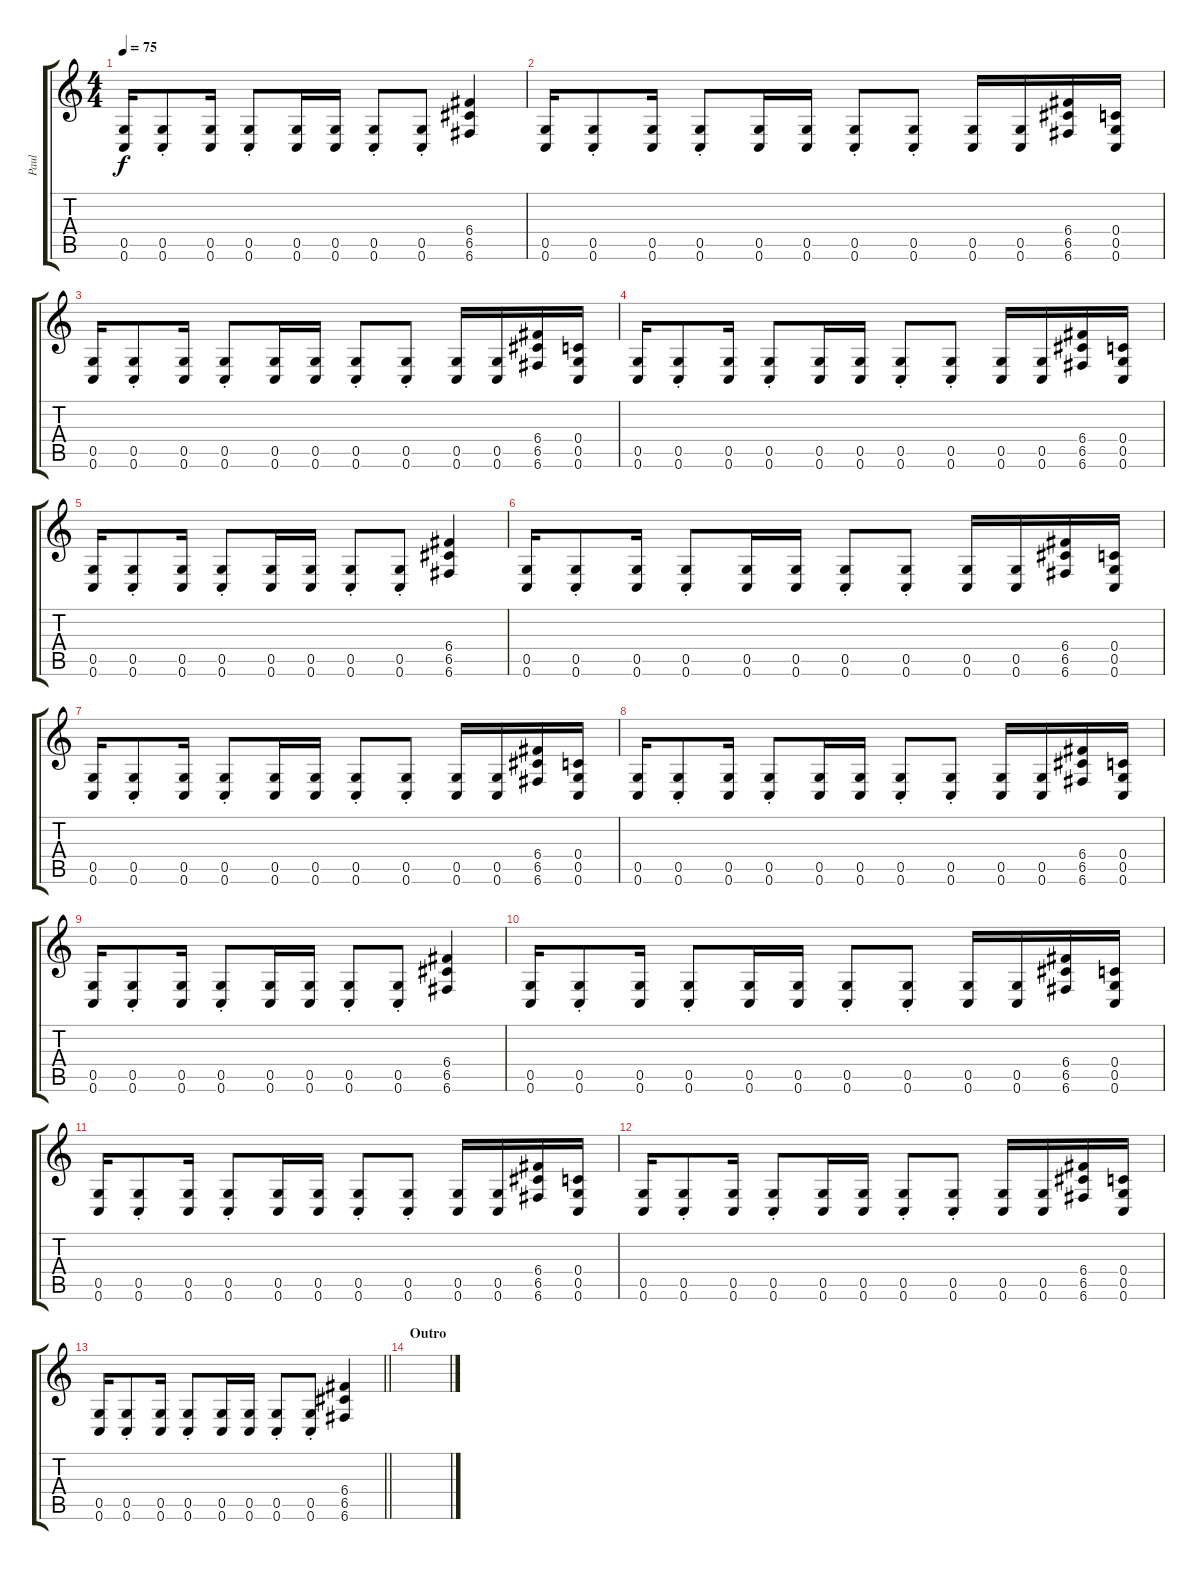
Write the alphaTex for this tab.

\track ("Paul" "Paul") {instrument distortionguitar}
\staff {score tabs}
\tuning (D4 A3 F3 C3 G2 C2) {hide}
\ts (4 4)
\tempo 75
\clef g2
\ks c
(0.5 0.6).16{dy f} (0.5{st} 0.6{st}).8 (0.5 0.6).16 (0.5{st} 0.6{st}).8 (0.5 0.6).16 (0.5 0.6).16 (0.5{st} 0.6{st}).8 (0.5{st} 0.6{st}).8 (6.4 6.5 6.6).4 |
(0.5 0.6).16 (0.5{st} 0.6{st}).8 (0.5 0.6).16 (0.5{st} 0.6{st}).8 (0.5 0.6).16 (0.5 0.6).16 (0.5{st} 0.6{st}).8 (0.5{st} 0.6{st}).8 (0.5 0.6).16 (0.5 0.6).16 (6.4 6.5 6.6).16 (0.4 0.5 0.6).16 |
(0.5 0.6).16 (0.5{st} 0.6{st}).8 (0.5 0.6).16 (0.5{st} 0.6{st}).8 (0.5 0.6).16 (0.5 0.6).16 (0.5{st} 0.6{st}).8 (0.5{st} 0.6{st}).8 (0.5 0.6).16 (0.5 0.6).16 (6.4 6.5 6.6).16 (0.4 0.5 0.6).16 |
(0.5 0.6).16 (0.5{st} 0.6{st}).8 (0.5 0.6).16 (0.5{st} 0.6{st}).8 (0.5 0.6).16 (0.5 0.6).16 (0.5{st} 0.6{st}).8 (0.5{st} 0.6{st}).8 (0.5 0.6).16 (0.5 0.6).16 (6.4 6.5 6.6).16 (0.4 0.5 0.6).16 |
(0.5 0.6).16 (0.5{st} 0.6{st}).8 (0.5 0.6).16 (0.5{st} 0.6{st}).8 (0.5 0.6).16 (0.5 0.6).16 (0.5{st} 0.6{st}).8 (0.5{st} 0.6{st}).8 (6.4 6.5 6.6).4 |
(0.5 0.6).16 (0.5{st} 0.6{st}).8 (0.5 0.6).16 (0.5{st} 0.6{st}).8 (0.5 0.6).16 (0.5 0.6).16 (0.5{st} 0.6{st}).8 (0.5{st} 0.6{st}).8 (0.5 0.6).16 (0.5 0.6).16 (6.4 6.5 6.6).16 (0.4 0.5 0.6).16 |
(0.5 0.6).16 (0.5{st} 0.6{st}).8 (0.5 0.6).16 (0.5{st} 0.6{st}).8 (0.5 0.6).16 (0.5 0.6).16 (0.5{st} 0.6{st}).8 (0.5{st} 0.6{st}).8 (0.5 0.6).16 (0.5 0.6).16 (6.4 6.5 6.6).16 (0.4 0.5 0.6).16 |
(0.5 0.6).16 (0.5{st} 0.6{st}).8 (0.5 0.6).16 (0.5{st} 0.6{st}).8 (0.5 0.6).16 (0.5 0.6).16 (0.5{st} 0.6{st}).8 (0.5{st} 0.6{st}).8 (0.5 0.6).16 (0.5 0.6).16 (6.4 6.5 6.6).16 (0.4 0.5 0.6).16 |
(0.5 0.6).16 (0.5{st} 0.6{st}).8 (0.5 0.6).16 (0.5{st} 0.6{st}).8 (0.5 0.6).16 (0.5 0.6).16 (0.5{st} 0.6{st}).8 (0.5{st} 0.6{st}).8 (6.4 6.5 6.6).4 |
(0.5 0.6).16 (0.5{st} 0.6{st}).8 (0.5 0.6).16 (0.5{st} 0.6{st}).8 (0.5 0.6).16 (0.5 0.6).16 (0.5{st} 0.6{st}).8 (0.5{st} 0.6{st}).8 (0.5 0.6).16 (0.5 0.6).16 (6.4 6.5 6.6).16 (0.4 0.5 0.6).16 |
(0.5 0.6).16 (0.5{st} 0.6{st}).8 (0.5 0.6).16 (0.5{st} 0.6{st}).8 (0.5 0.6).16 (0.5 0.6).16 (0.5{st} 0.6{st}).8 (0.5{st} 0.6{st}).8 (0.5 0.6).16 (0.5 0.6).16 (6.4 6.5 6.6).16 (0.4 0.5 0.6).16 |
(0.5 0.6).16 (0.5{st} 0.6{st}).8 (0.5 0.6).16 (0.5{st} 0.6{st}).8 (0.5 0.6).16 (0.5 0.6).16 (0.5{st} 0.6{st}).8 (0.5{st} 0.6{st}).8 (0.5 0.6).16 (0.5 0.6).16 (6.4 6.5 6.6).16 (0.4 0.5 0.6).16 |
\barLineRight lightlight
(0.5 0.6).16 (0.5{st} 0.6{st}).8 (0.5 0.6).16 (0.5{st} 0.6{st}).8 (0.5 0.6).16 (0.5 0.6).16 (0.5{st} 0.6{st}).8 (0.5{st} 0.6{st}).8 (6.4 6.5 6.6).4 |
\section ("" "Outro")
